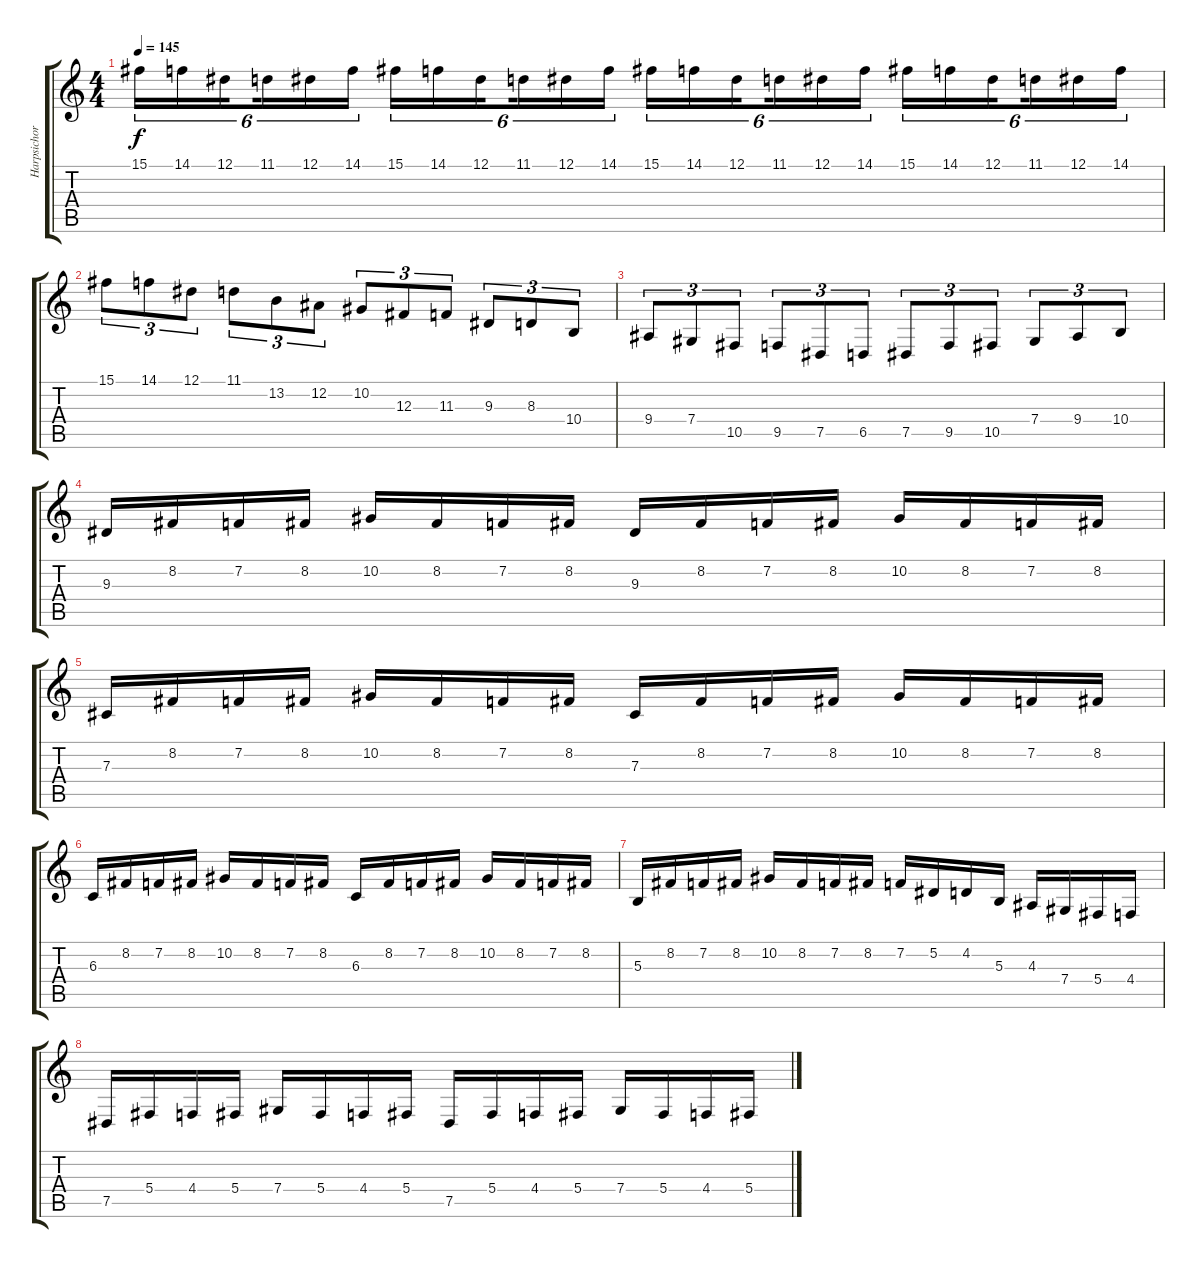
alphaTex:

\track ("Harpsichord" "Harpsichor") {instrument harpsichord}
\staff {score tabs}
\tuning (Eb4 Bb3 Gb3 Db3 Ab2 Eb2) {hide}
\ts (4 4)
\tempo 145
\clef g2
\ks c
15.1.16{tu (6 4) dy f} 14.1.16{tu (6 4)} 12.1.16{tu (6 4) beam splitsecondary} 11.1.16{tu (6 4)} 12.1.16{tu (6 4)} 14.1.16{tu (6 4)} 15.1.16{tu (6 4)} 14.1.16{tu (6 4)} 12.1.16{tu (6 4) beam splitsecondary} 11.1.16{tu (6 4)} 12.1.16{tu (6 4)} 14.1.16{tu (6 4)} 15.1.16{tu (6 4)} 14.1.16{tu (6 4)} 12.1.16{tu (6 4) beam splitsecondary} 11.1.16{tu (6 4)} 12.1.16{tu (6 4)} 14.1.16{tu (6 4)} 15.1.16{tu (6 4)} 14.1.16{tu (6 4)} 12.1.16{tu (6 4) beam splitsecondary} 11.1.16{tu (6 4)} 12.1.16{tu (6 4)} 14.1.16{tu (6 4)} |
15.1.8{tu (3 2)} 14.1.8{tu (3 2)} 12.1.8{tu (3 2)} 11.1.8{tu (3 2)} 13.2.8{tu (3 2)} 12.2.8{tu (3 2)} 10.2.8{tu (3 2)} 12.3.8{tu (3 2)} 11.3.8{tu (3 2)} 9.3.8{tu (3 2)} 8.3.8{tu (3 2)} 10.4.8{tu (3 2)} |
9.4.8{tu (3 2)} 7.4.8{tu (3 2)} 10.5.8{tu (3 2)} 9.5.8{tu (3 2)} 7.5.8{tu (3 2)} 6.5.8{tu (3 2)} 7.5.8{tu (3 2)} 9.5.8{tu (3 2)} 10.5.8{tu (3 2)} 7.4.8{tu (3 2)} 9.4.8{tu (3 2)} 10.4.8{tu (3 2)} |
9.3.16 8.2.16 7.2.16 8.2.16 10.2.16 8.2.16 7.2.16 8.2.16 9.3.16 8.2.16 7.2.16 8.2.16 10.2.16 8.2.16 7.2.16 8.2.16 |
7.3.16 8.2.16 7.2.16 8.2.16 10.2.16 8.2.16 7.2.16 8.2.16 7.3.16 8.2.16 7.2.16 8.2.16 10.2.16 8.2.16 7.2.16 8.2.16 |
6.3.16 8.2.16 7.2.16 8.2.16 10.2.16 8.2.16 7.2.16 8.2.16 6.3.16 8.2.16 7.2.16 8.2.16 10.2.16 8.2.16 7.2.16 8.2.16 |
5.3.16 8.2.16 7.2.16 8.2.16 10.2.16 8.2.16 7.2.16 8.2.16 7.2.16 5.2.16 4.2.16 5.3.16 4.3.16 7.4.16 5.4.16 4.4.16 |
7.5.16 5.4.16 4.4.16 5.4.16 7.4.16 5.4.16 4.4.16 5.4.16 7.5.16 5.4.16 4.4.16 5.4.16 7.4.16 5.4.16 4.4.16 5.4.16
